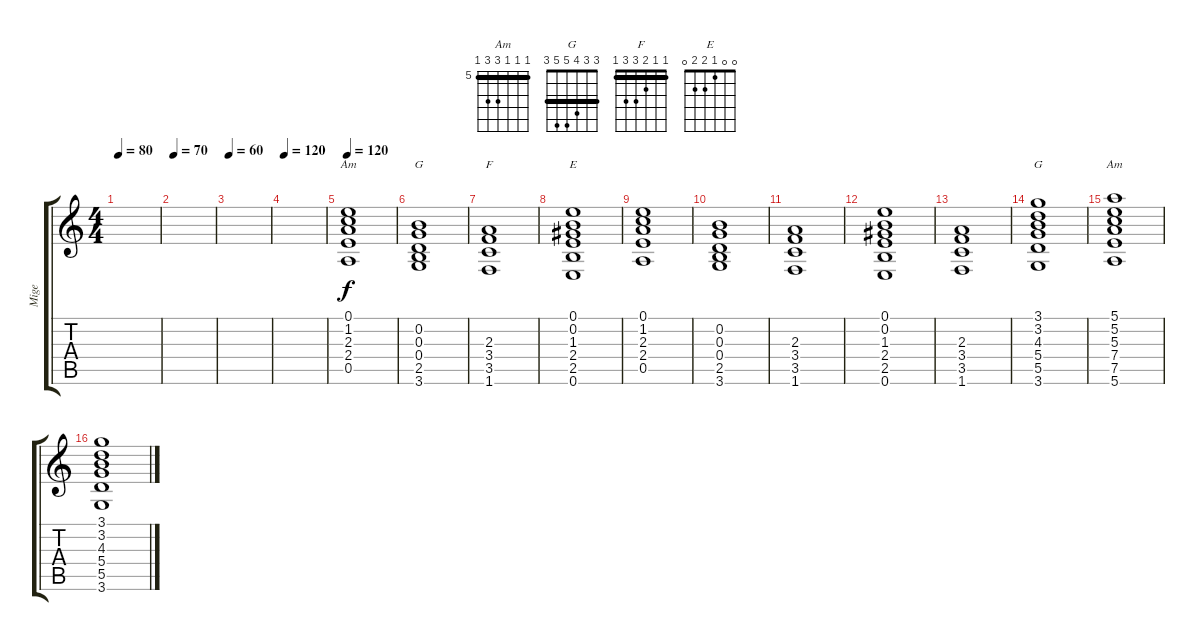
\track ("Mige" "Mige") {instrument acousticguitarnylon}
\staff {score tabs}
\tuning (E4 B3 G3 D3 A2 E2) {hide}
\chord ("Am" 0 1 2 2 0 x)
\chord ("G" 3 0 0 0 2 3)
\chord ("F" 1 1 2 3 3 1) {barre 1}
\chord ("E" 0 0 1 2 2 0)
\chord ("G" 3 3 4 5 5 3) {barre 3}
\chord ("Am" 5 5 5 7 7 5) {firstfret 5 barre 5}
\ts (4 4)
\tempo 80
\clef g2
\ks c
|
\tempo 70
|
\tempo 60
|
\tempo 120
|
\tempo 120
(0.1 1.2 2.3 2.4 0.5).1{ch "Am"} |
(0.2 0.3 0.4 2.5 3.6).1{ch "G"} |
(2.3 3.4 3.5 1.6).1{ch "F"} |
(0.1 0.2 1.3 2.4 2.5 0.6).1{ch "E"} |
(0.1 1.2 2.3 2.4 0.5).1 |
(0.2 0.3 0.4 2.5 3.6).1 |
(2.3 3.4 3.5 1.6).1 |
(0.1 0.2 1.3 2.4 2.5 0.6).1 |
(2.3 3.4 3.5 1.6).1 |
(3.1 3.2 4.3 5.4 5.5 3.6).1{ch "G"} |
(5.1 5.2 5.3 7.4 7.5 5.6).1{ch "Am"} |
(3.1 3.2 4.3 5.4 5.5 3.6).1
